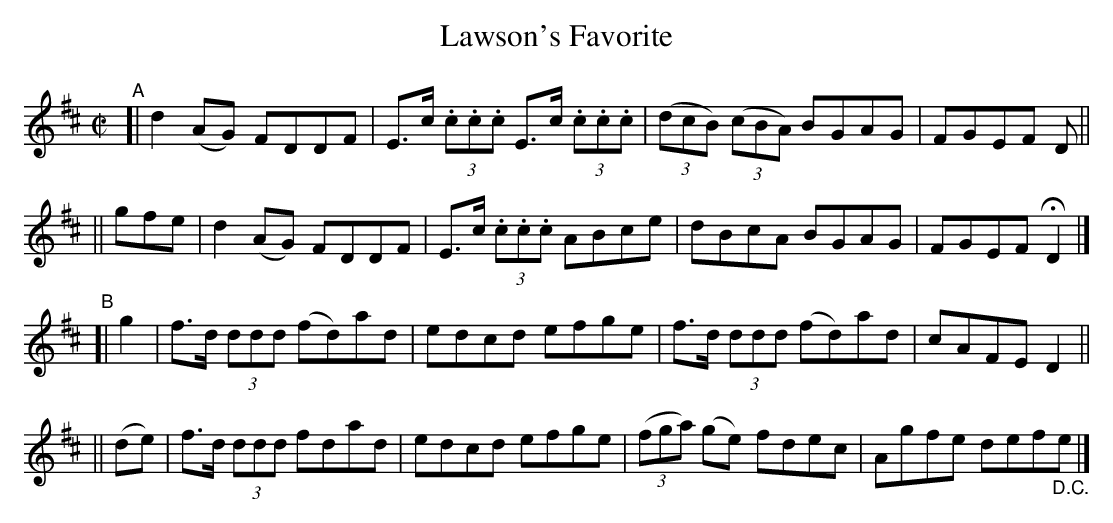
X:1
T: Lawson's Favorite
M: C|
L: 1/8
K: D
"^A"\
[|        d2(AG) FDDF | E>c (3.c.c.c E>c (3.c.c.c | (3(dcB) (3(cBA) BGAG | FGEF D ||
|| gfe  | d2(AG) FDDF | E>c (3.c.c.c ABce | dBcA BGAG | FGEF HD2 |]
"^B"\
[|  g2  | f>d (3ddd (fd)ad | edcd efge | f>d (3ddd (fd)ad | cAFE D2 ||
|| (de) | f>d (3ddd fdad | edcd efge | (3(fga) (ge) fdec | Agfe def"_D.C."e |]
